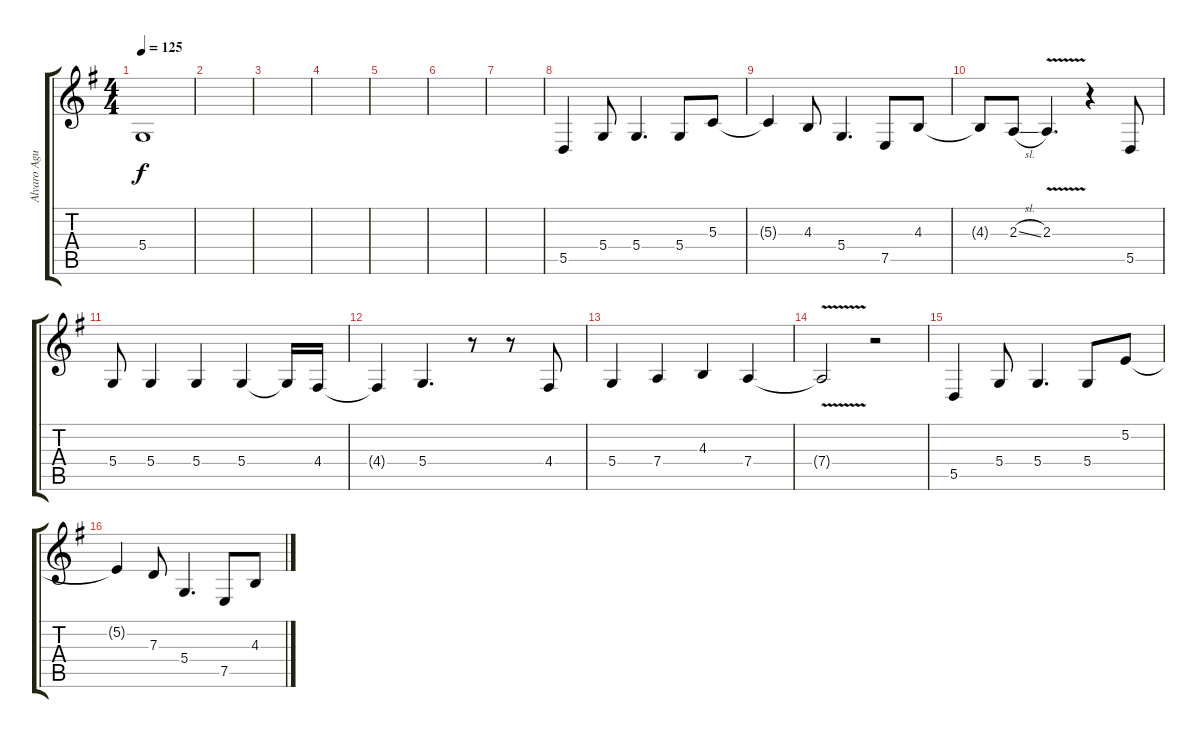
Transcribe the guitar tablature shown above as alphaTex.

\track ("Alvaro Aguilar" "Alvaro Agu") {instrument tenorsax}
\staff {score tabs}
\tuning (E4 B3 G3 D3 A2 E2) {hide}
\ts (4 4)
\tempo 125
\clef g2
\ks g
5.4{t}.1{dy f} |
|
|
|
|
|
|
5.5.4 5.4.8 5.4.4{d} 5.4.8 5.3.8 |
5.3{t}.4 4.3.8 5.4.4{d} 7.5.8 4.3.8 |
4.3{t}.8 2.3{sl}.8 2.3{v}.4{d} r.4 5.5.8 |
5.4.8 5.4.4 5.4.4 5.4.4 5.4{t}.16 4.4.16 |
4.4{t}.4 5.4.4{d} r.8 r.8 4.4.8 |
5.4.4 7.4.4 4.3.4 7.4.4 |
7.4{v t}.2 r.2 |
5.5.4 5.4.8 5.4.4{d} 5.4.8 5.2.8 |
5.2{t}.4 7.3.8 5.4.4{d} 7.5.8 4.3.8
